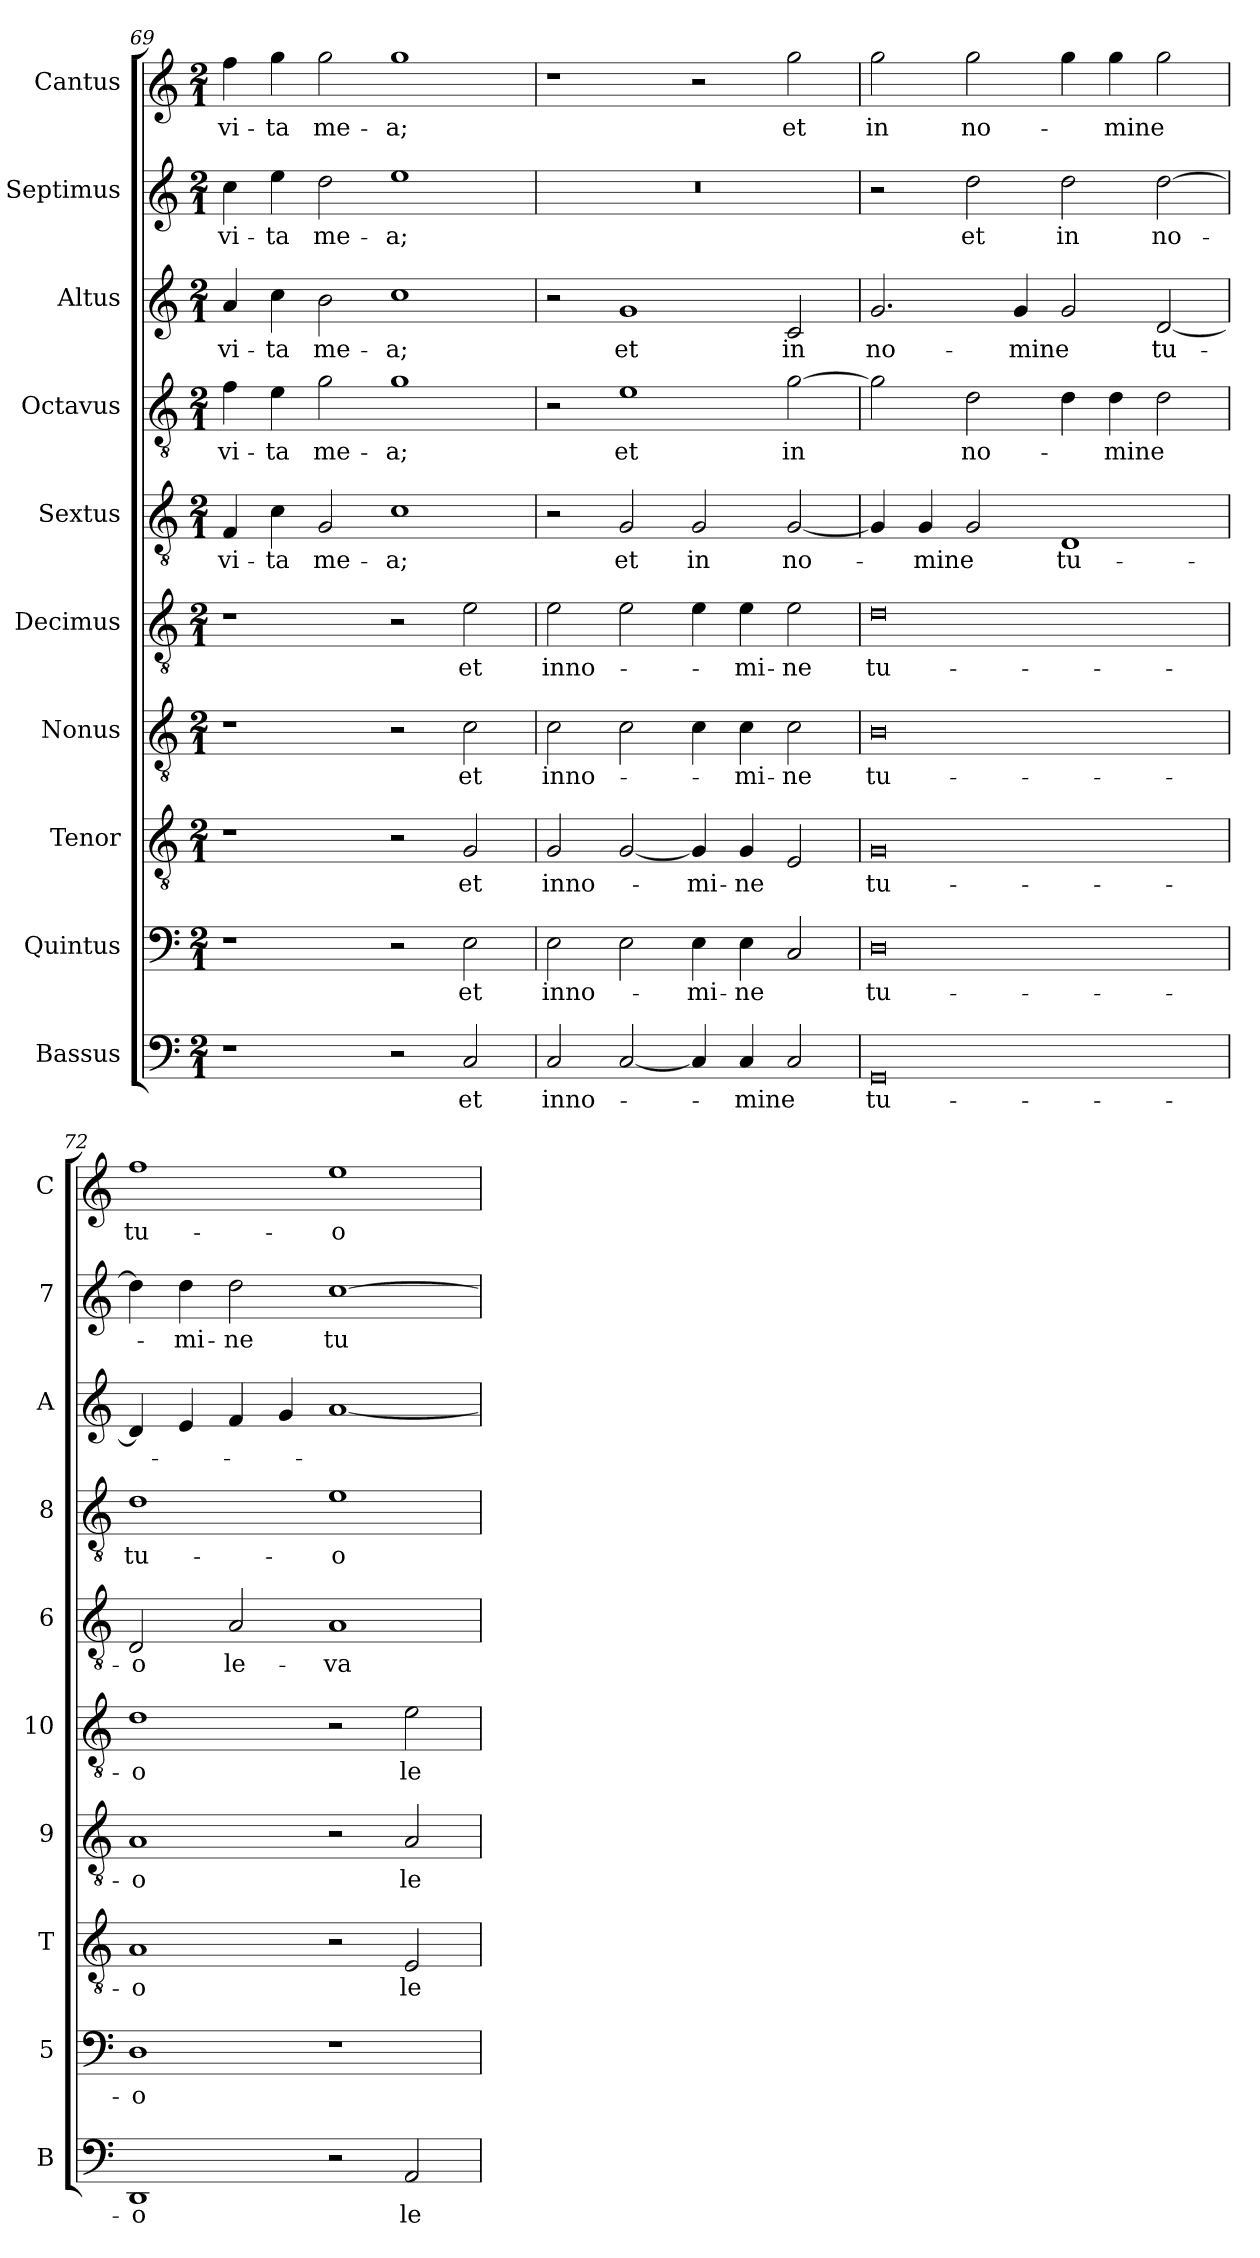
**kern	**text	**kern	**text	**kern	**text	**kern	**text	**kern	**text	**kern	**text	**kern	**text	**kern	**text	**kern	**text	**kern	**text
*part10	*part10	*part9	*part9	*part8	*part8	*part7	*part7	*part6	*part6	*part5	*part5	*part4	*part4	*part3	*part3	*part2	*part2	*part1	*part1
*staff10	*staff10	*staff9	*staff9	*staff8	*staff8	*staff7	*staff7	*staff6	*staff6	*staff5	*staff5	*staff4	*staff4	*staff3	*staff3	*staff2	*staff2	*staff1	*staff1
*I"Bassus	*	*I"Quintus	*	*I"Tenor	*	*I"Nonus	*	*I"Decimus	*	*I"Sextus	*	*I"Octavus	*	*I"Altus	*	*I"Septimus	*	*I"Cantus	*
*I'B	*	*I'5	*	*I'T	*	*I'9	*	*I'10	*	*I'6	*	*I'8	*	*I'A	*	*I'7	*	*I'C	*
*clefF4	*	*clefF4	*	*clefGv2	*	*clefGv2	*	*clefGv2	*	*clefGv2	*	*clefGv2	*	*clefG2	*	*clefG2	*	*clefG2	*
*k[]	*	*k[]	*	*k[]	*	*k[]	*	*k[]	*	*k[]	*	*k[]	*	*k[]	*	*k[]	*	*k[]	*
*M2/1	*	*M2/1	*	*M2/1	*	*M2/1	*	*M2/1	*	*M2/1	*	*M2/1	*	*M2/1	*	*M2/1	*	*M2/1	*
=69	=69	=69	=69	=69	=69	=69	=69	=69	=69	=69	=69	=69	=69	=69	=69	=69	=69	=69	=69
!	!	!	!	!	!	!	!	!	!	!	!LO:LY:b	!	!LO:LY:b	!	!LO:LY:b	!	!LO:LY:b	!	!LO:LY:b
1r	.	1r	.	1r	.	1r	.	1r	.	4F/	vi-	4f\	vi-	4a/	vi-	4cc\	vi-	4ff\	vi-
!	!	!	!	!	!	!	!	!	!	!	!LO:LY:b	!	!LO:LY:b	!	!LO:LY:b	!	!LO:LY:b	!	!LO:LY:b
.	.	.	.	.	.	.	.	.	.	4c\	-ta	4e\	-ta	4cc\	-ta	4ee\	-ta	4gg\	-ta
!	!	!	!	!	!	!	!	!	!	!	!LO:LY:b	!	!LO:LY:b	!	!LO:LY:b	!	!LO:LY:b	!	!LO:LY:b
.	.	.	.	.	.	.	.	.	.	2G/	me-	2g\	me-	2b\	me-	2dd\	me-	2gg\	me-
!	!	!	!	!	!	!	!	!	!	!	!LO:LY:b	!	!LO:LY:b	!	!LO:LY:b	!	!LO:LY:b	!	!LO:LY:b
2r	.	2r	.	2r	.	2r	.	2r	.	1c	-a;	1g	-a;	1cc	-a;	1ee	-a;	1gg	-a;
!	!LO:LY:b	!	!LO:LY:b	!	!LO:LY:b	!	!LO:LY:b	!	!LO:LY:b	!	!	!	!	!	!	!	!	!	!
2C/	et	2E\	et	2G/	et	2c\	et	2e\	et	.	.	.	.	.	.	.	.	.	.
=70	=70	=70	=70	=70	=70	=70	=70	=70	=70	=70	=70	=70	=70	=70	=70	=70	=70	=70	=70
!	!LO:LY:b	!	!LO:LY:b	!	!LO:LY:b	!	!LO:LY:b	!	!LO:LY:b	!	!	!	!	!	!	!	!	!	!
2C/	inno-	2E\	inno-	2G/	inno-	2c\	inno-	2e\	inno-	2r	.	2r	.	2r	.	0r	.	1r	.
!	!	!	!	!	!	!	!	!	!	!	!LO:LY:b	!	!LO:LY:b	!	!LO:LY:b	!	!	!	!
[2C/	.	2E\	.	[2G/	.	2c\	.	2e\	.	2G/	et	1e	et	1g	et	.	.	.	.
!	!	!	!LO:LY:b	!	!LO:LY:b	!	!	!	!	!	!LO:LY:b	!	!	!	!	!	!	!	!
4C/]	.	4E\	-mi-	4G/]	-mi-	4c\	.	4e\	.	2G/	in	.	.	.	.	.	.	2r	.
!	!LO:LY:b	!	!LO:LY:b	!	!LO:LY:b	!	!LO:LY:b	!	!LO:LY:b	!	!	!	!	!	!	!	!	!	!
4C/	-mine	4E\	-ne	4G/	-ne	4c\	-mi-	4e\	-mi-	.	.	.	.	.	.	.	.	.	.
!	!	!	!	!	!	!	!LO:LY:b	!	!LO:LY:b	!	!LO:LY:b	!	!LO:LY:b	!	!LO:LY:b	!	!	!	!LO:LY:b
2C/	.	2C/	.	2E/	.	2c\	-ne	2e\	-ne	[2G/	no-	[2g\	in	2c/	in	.	.	2gg\	et
=71	=71	=71	=71	=71	=71	=71	=71	=71	=71	=71	=71	=71	=71	=71	=71	=71	=71	=71	=71
!	!LO:LY:b	!	!LO:LY:b	!	!LO:LY:b	!	!LO:LY:b	!	!LO:LY:b	!	!	!	!	!	!LO:LY:b	!	!	!	!LO:LY:b
0GG	tu-	0D	tu-	0G	tu-	0B	tu-	0d	tu-	4G/]	.	2g\]	.	2.g/	no-	2r	.	2gg\	in
!	!	!	!	!	!	!	!	!	!	!	!LO:LY:b	!	!	!	!	!	!	!	!
.	.	.	.	.	.	.	.	.	.	4G/	-mine	.	.	.	.	.	.	.	.
!	!	!	!	!	!	!	!	!	!	!	!	!	!LO:LY:b	!	!	!	!LO:LY:b	!	!LO:LY:b
.	.	.	.	.	.	.	.	.	.	2G/	.	2d\	no-	.	.	2dd\	et	2gg\	no-
!	!	!	!	!	!	!	!	!	!	!	!	!	!	!	!LO:LY:b	!	!	!	!
.	.	.	.	.	.	.	.	.	.	.	.	.	.	4g/	-mine	.	.	.	.
!	!	!	!	!	!	!	!	!	!	!	!LO:LY:b	!	!	!	!	!	!LO:LY:b	!	!
.	.	.	.	.	.	.	.	.	.	1D	tu-	4d\	.	2g/	.	2dd\	in	4gg\	.
!	!	!	!	!	!	!	!	!	!	!	!	!	!LO:LY:b	!	!	!	!	!	!LO:LY:b
.	.	.	.	.	.	.	.	.	.	.	.	4d\	-mine	.	.	.	.	4gg\	-mine
!	!	!	!	!	!	!	!	!	!	!	!	!	!	!	!LO:LY:b	!	!LO:LY:b	!	!
.	.	.	.	.	.	.	.	.	.	.	.	2d\	.	[2d/	tu-	[2dd\	no-	2gg\	.
=72	=72	=72	=72	=72	=72	=72	=72	=72	=72	=72	=72	=72	=72	=72	=72	=72	=72	=72	=72
!	!LO:LY:b	!	!LO:LY:b	!	!LO:LY:b	!	!LO:LY:b	!	!LO:LY:b	!	!LO:LY:b	!	!LO:LY:b	!	!	!	!	!	!LO:LY:b
1DD	-o	1D	-o	1A	-o	1A	-o	1d	-o	2D/	-o	1d	tu-	4d/]	.	4dd\]	.	1ff	tu-
!	!	!	!	!	!	!	!	!	!	!	!	!	!	!	!	!	!LO:LY:b	!	!
.	.	.	.	.	.	.	.	.	.	.	.	.	.	4e/	.	4dd\	-mi-	.	.
!	!	!	!	!	!	!	!	!	!	!	!LO:LY:b	!	!	!	!	!	!LO:LY:b	!	!
.	.	.	.	.	.	.	.	.	.	2A/	le-	.	.	4f/	.	2dd\	-ne	.	.
.	.	.	.	.	.	.	.	.	.	.	.	.	.	4g/	.	.	.	.	.
!	!	!	!	!	!	!	!	!	!	!	!LO:LY:b	!	!LO:LY:b	!	!	!	!LO:LY:b	!	!LO:LY:b
2r	.	1r	.	2r	.	2r	.	2r	.	1A	-va-	1e	-o	[1a	.	[1cc	tu-	1ee	-o
!	!LO:LY:b	!	!	!	!LO:LY:b	!	!LO:LY:b	!	!LO:LY:b	!	!	!	!	!	!	!	!	!	!
2AA/	le-	.	.	2E/	le-	2A/	le-	2e\	le-	.	.	.	.	.	.	.	.	.	.
=	=	=	=	=	=	=	=	=	=	=	=	=	=	=	=	=	=	=	=
*-	*-	*-	*-	*-	*-	*-	*-	*-	*-	*-	*-	*-	*-	*-	*-	*-	*-	*-	*-
